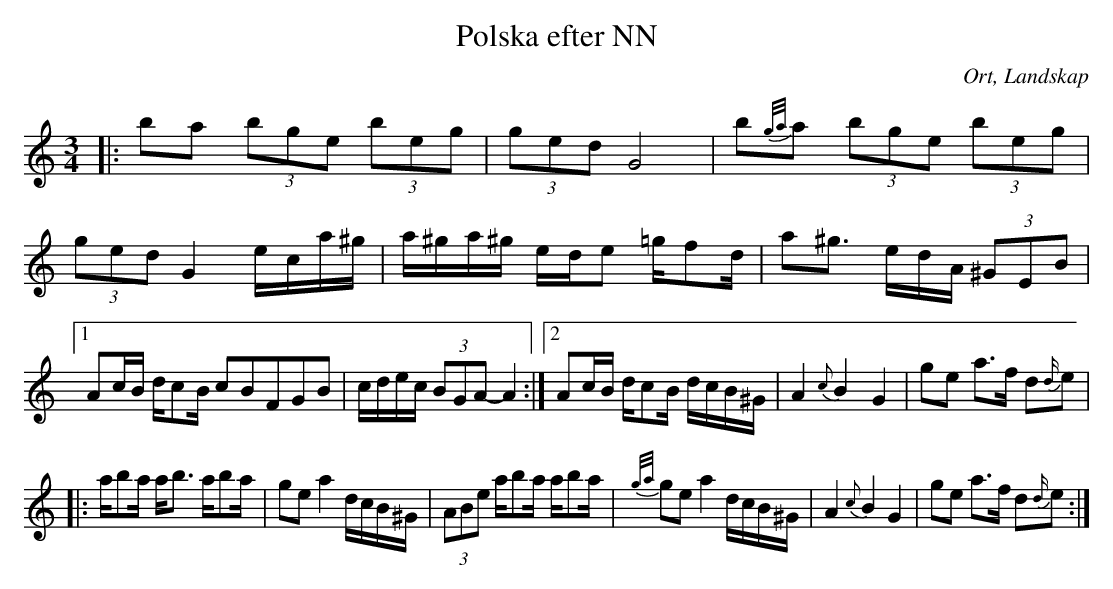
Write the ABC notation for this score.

X:1
T:Polska efter NN
O:Ort, Landskap
M:3/4
L:1/8
K:C
|:ba (3bge (3beg| (3ged G4 |b{g/a/}a (3bge (3beg| (3ged G2 e/c/a/^g/| a/^g/a/^g/ e/d/e =g/fd/ |a^g3/2 /e/d/A/ (3^GEB|1 Ac/B/ d/cB/ c2/5B2/5F2/5G2/5B2/5|  c/d/e/c/ (3BGA-A2 :|2 Ac/B/ d/cB/ d/c/B/^G/| A2 {c}B2 G2 | ge a>f d{d/}e|
|: a/ba/ a<b a/ba/|ge a2 d/c/B/^G/| (3ABe a/ba/ a/ba/ | {g/a/}ge a2 d/c/B/^G/| A2 {c}B2 G2 | ge a>f d{d/}e:|
